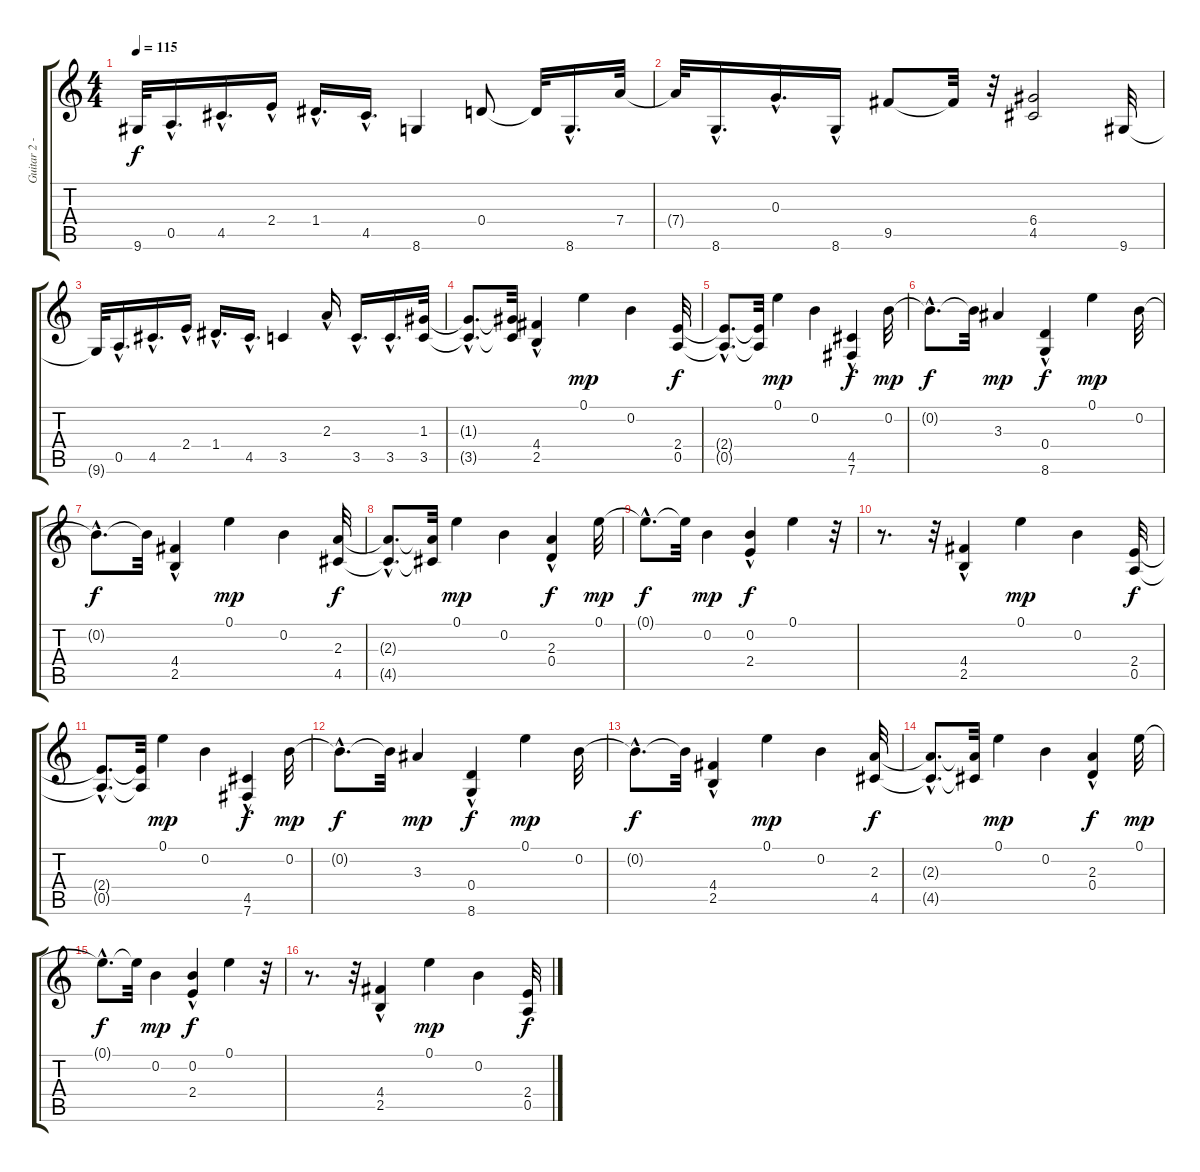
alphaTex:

\track ("Guitar 2 - Petrucci" "Guitar 2 -") {instrument distortionguitar}
\staff {score tabs}
\tuning (E4 B3 G3 D3 A2 B1) {hide}
\ts (4 4)
\tempo 115
\clef g2
\ks c
9.6{t}.32{dy f} 0.5{hac}.16{d} 4.5{hac}.16{d} 2.4{hac}.16 1.4{hac}.16{d} 4.5{hac}.16{d} 8.6.4 0.4.8 0.4{t}.32 8.6{hac}.16{d} 7.4.32 |
7.4{t}.32 8.6{hac}.16{d} 0.3{hac}.16{d} 8.6{hac}.16 9.5.8 9.5{t}.32 r.32 (6.4 4.5).2 9.6.32 |
9.6{t}.32 0.5{hac}.16{d} 4.5{hac}.16{d} 2.4{hac}.16 1.4{hac}.16{d} 4.5{hac}.16{d} 3.5.4 2.3{hac}.16 3.5{hac}.16{d} 3.5{hac}.16{d} (1.3 3.5).32 |
(1.3{hac t} 3.5{hac t}).8{d} (1.3{t} 3.5{t}).32 (4.4{hac} 2.5{hac}).4 0.1.4{dy mp} 0.2.4 (2.4 0.5).32{dy f} |
(2.4{hac t} 0.5{hac t}).8{d} (2.4{t} 0.5{t}).32 0.1.4{dy mp} 0.2.4 (4.5{hac} 7.6{hac}).4{dy f} 0.2.32{dy mp} |
0.2{hac t}.8{d dy f} 0.2{t}.32 3.3.4{dy mp} (0.4{hac} 8.6{hac}).4{dy f} 0.1.4{dy mp} 0.2.32 |
0.2{hac t}.8{d dy f} 0.2{t}.32 (4.4{hac} 2.5{hac}).4 0.1.4{dy mp} 0.2.4 (2.3 4.5).32{dy f} |
(2.3{hac t} 4.5{hac t}).8{d} (2.3{t} 4.5{t}).32 0.1.4{dy mp} 0.2.4 (2.3{hac} 0.4{hac}).4{dy f} 0.1.32{dy mp} |
0.1{hac t}.8{d dy f} 0.1{t}.32 0.2.4{dy mp} (0.2{hac} 2.4{hac}).4{dy f} 0.1.4 r.32 |
r.8{d} r.32 (4.4{hac} 2.5{hac}).4 0.1.4{dy mp} 0.2.4 (2.4 0.5).32{dy f} |
(2.4{hac t} 0.5{hac t}).8{d} (2.4{t} 0.5{t}).32 0.1.4{dy mp} 0.2.4 (4.5{hac} 7.6{hac}).4{dy f} 0.2.32{dy mp} |
0.2{hac t}.8{d dy f} 0.2{t}.32 3.3.4{dy mp} (0.4{hac} 8.6{hac}).4{dy f} 0.1.4{dy mp} 0.2.32 |
0.2{hac t}.8{d dy f} 0.2{t}.32 (4.4{hac} 2.5{hac}).4 0.1.4{dy mp} 0.2.4 (2.3 4.5).32{dy f} |
(2.3{hac t} 4.5{hac t}).8{d} (2.3{t} 4.5{t}).32 0.1.4{dy mp} 0.2.4 (2.3{hac} 0.4{hac}).4{dy f} 0.1.32{dy mp} |
0.1{hac t}.8{d dy f} 0.1{t}.32 0.2.4{dy mp} (0.2{hac} 2.4{hac}).4{dy f} 0.1.4 r.32 |
r.8{d} r.32 (4.4{hac} 2.5{hac}).4 0.1.4{dy mp} 0.2.4 (2.4 0.5).32{dy f}
